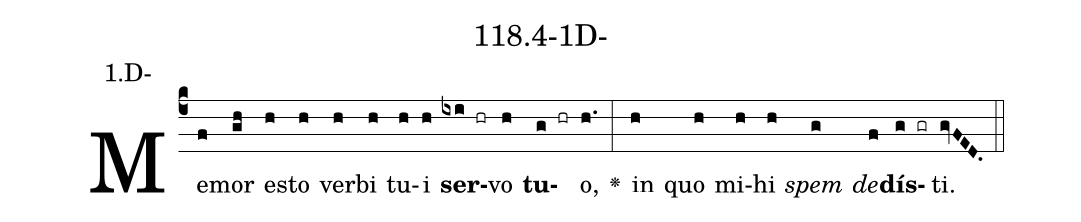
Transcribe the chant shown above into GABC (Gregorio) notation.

name: 118.4-1D-;
annotation: 1.D-;
%%
(c4)Me(f)mor(gh) es(h)to(h) ver(h)bi(h) tu(h)i(h) <b>ser</b>(ixi hr)vo(h) <b>tu</b>(g hr)o,(h.) <v>\greheightstar</v>(:) in(h) quo(h) mi(h)hi(h) <i>spem</i>(g) <i>de</i>(f)<b>dís</b>(g gr)ti.(gvFED.) (::)


%E(h) u(h) o(g) u(f) a(g) e.(gvFED.) (::)
